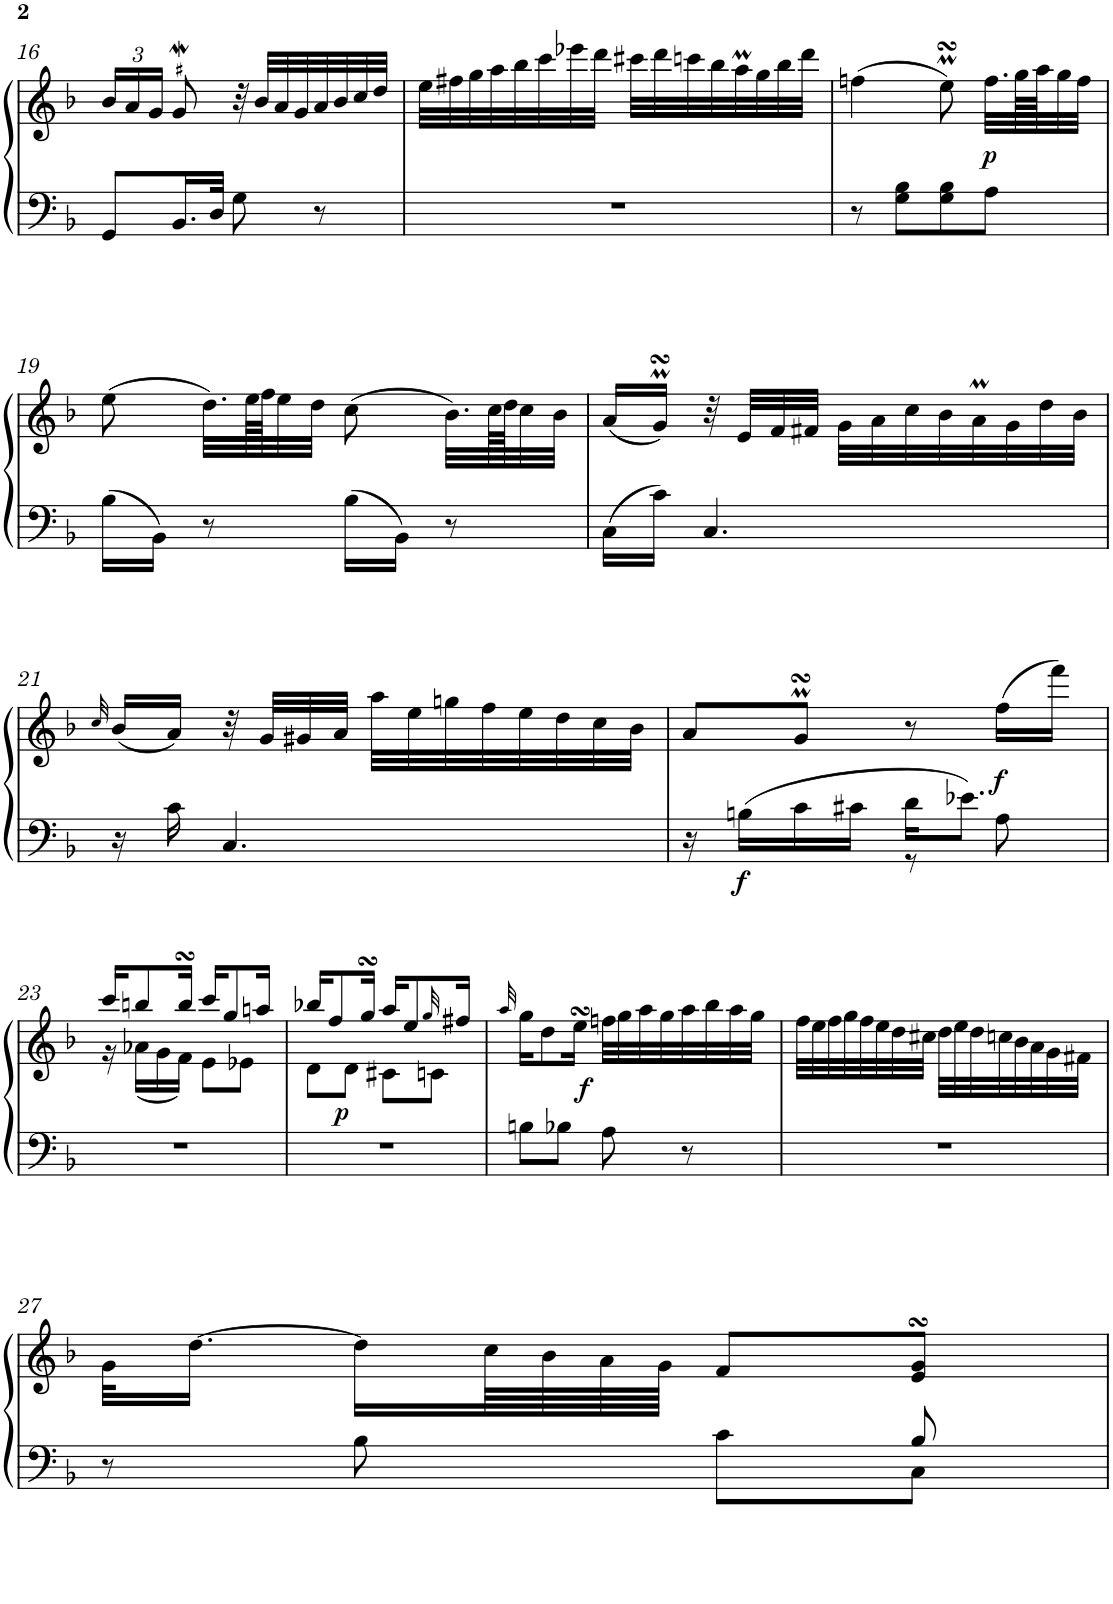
**kern	**kern	**dynam
*part1	*part1	*part1
*staff2	*staff1	*staff1/2
*I"Фортепиано	*	*
!!LO:PB:g=z
*clefF4	*clefG2	*
*k[b-]	*k[b-]	*
*F:	*F:	*
*M2/4	*M2/4	*
*	*Xbrackettup	*
=16	=16	=16
8GG/L	24b-/LL	.
.	24a/	.
.	24g/JJ	.
16.BB-/L	8gW/	.
32D/JJk	.	.
8G\	32r	.
.	32b-/LLL	.
.	32a/	.
.	32g/	.
8r	32a/	.
.	32b-/	.
.	32cc/	.
.	32dd/JJJ	.
=17	=17	=17
2r	32ee\LLL	.
.	32ff#X\	.
.	32gg\	.
.	32aa\	.
.	32bb-\	.
.	32ccc\	.
.	32eee-X\	.
.	32ddd\JJJ	.
.	32ccc#X\LLL	.
.	32ddd\	.
.	32cccn\	.
.	32bb-\	.
.	32aam\	.
.	32gg\	.
.	32bb-\	.
.	32ddd\JJJ	.
=18	=18	=18
8r	(>4ffn\	.
8G\ 8B-\L	.	.
8G\ 8B-\	8eesSsSm\)	.
!	!	!LO:DY:b
8A\J	32.ff\LLL	p
.	128gg\LL	.
.	128aa\JJ	.
.	32gg\	.
.	32ff\JJJ	.
!!LO:LB:g=z
=19	=19	=19
16B-\LL	(>8ee\	.
16BB-\JJ	.	.
8r	32.dd\LLL)	.
.	128ee\LL	.
.	128ff\JJ	.
.	32ee\	.
.	32dd\JJJ	.
16B-\LL	(>8cc\	.
16BB-\JJ	.	.
8r	32.b-\LLL)	.
.	128cc\LL	.
.	128dd\JJ	.
.	32cc\	.
.	32b-\JJJ	.
=20	=20	=20
16C\LL	(<16a/LL	.
16c\JJ	16gMsSSS/JJ)	.
4.C/	32r	.
.	32e/LLL	.
.	32f/	.
.	32f#X/JJJ	.
.	32g\LLL	.
.	32a\	.
.	32cc\	.
.	32b-\	.
.	32am\	.
.	32g\	.
.	32dd\	.
.	32b-\JJJ	.
!!LO:LB:g=z
=21	=21	=21
.	32qcc/	.
16r	(<16b-/LL	.
16c\	16a/JJ)	.
4.C/	32r	.
.	32g/LLL	.
.	32g#X/	.
.	32a/JJJ	.
.	32aa\LLL	.
.	32ee\	.
.	32ggn\	.
.	32ff\	.
.	32ee\	.
.	32dd\	.
.	32cc\	.
.	32b-\JJJ	.
=22	=22	=22
*^	*	*
16r	4ryy	8a/L	.
!	!	!	!LO:DY:b=2
16Bn\LL	.	.	f
16c\	.	8gMsSSS/J	.
16c#X\JJ	.	.	.
16d\KL	8r	8r	.
8.e-X\J	.	.	.
!	!	!	!LO:DY:b
.	8A\	(>16ff\LL	f
.	.	16fff\JJ)	.
*v	*v	*	*
!!LO:LB:g=z
=23	=23	=23
*	*^	*
2r	16ccc/KL	16r	.
.	8bbn/	(<16a-X\LL	.
.	.	16g\	.
.	16bbsSsS/Jk	16f\JJ)	.
.	16ccc/KL	8e\L	.
.	8gg/	.	.
.	.	8e-X\J	.
.	16aan/Jk	.	.
=24	=24	=24	=24
!	!	!	!LO:DY:a=2
2r	16bb-X/KL	8d\L	p
.	8ff/	.	.
.	.	8d\J	.
.	16ggsSSS/Jk	.	.
.	16aa/KL	8c#X\L	.
.	8ee/	.	.
.	.	8cn\J	.
.	32qgg/	.	.
.	16ff#X/Jk	.	.
*	*v	*v	*
=25	=25	=25
.	32qaa/	.
8Bn\L	16gg\KL	.
!	!	!LO:DY:b
.	8dd\	f
8B-X\J	.	.
.	16eesSsS\Jk	.
8A\	32ffn\LLL	.
.	32gg\	.
.	32aa\	.
.	32gg\	.
8r	32aa\	.
.	32bb-\	.
.	32aa\	.
.	32gg\JJJ	.
=26	=26	=26
2r	32ff\LLL	.
.	32ee\	.
.	32ff\	.
.	32gg\	.
.	32ff\	.
.	32ee\	.
.	32dd\	.
.	32cc#X\JJJ	.
.	32dd\LLL	.
.	32ee\	.
.	32dd\	.
.	32ccn\	.
.	32b-\	.
.	32a\	.
.	32g\	.
.	32f#X\JJJ	.
!!LO:LB:g=z
=27	=27	=27
*^	*	*
8r	4.ryy	32g\KLL	.
.	.	[16.dd\JJ	.
8B-\	.	16dd\LL]	.
.	.	64cc\LL	.
.	.	64b-\	.
.	.	64a\	.
.	.	64g\JJJJ	.
8c\L	.	8f/L	.
8C\J	8B-/	8e/sSSs 8g/sSSsJ	.
*v	*v	*	*
=	=	=
*-	*-	*-
